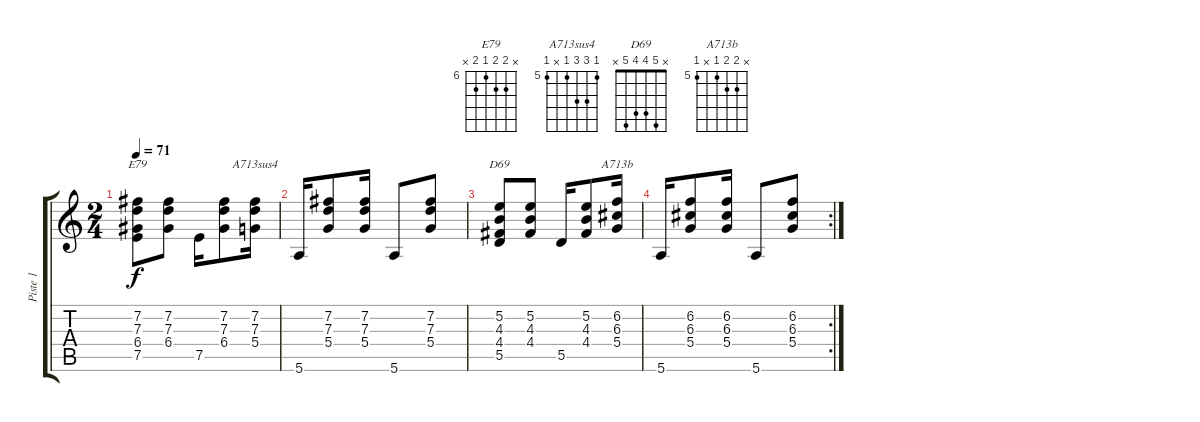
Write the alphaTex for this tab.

\track ("Piste 1" "Piste 1") {instrument acousticguitarnylon}
\staff {score tabs}
\tuning (E4 B3 G3 D3 A2 E2) {hide}
\chord ("E79" x 7 7 6 7 x) {firstfret 6}
\chord ("A713sus4" 5 7 7 5 x 5) {firstfret 5}
\chord ("D69" x 5 4 4 5 x)
\chord ("A713b" x 6 6 5 x 5) {firstfret 5}
\ts (2 4)
\tempo 71
\clef g2
\ks c
(7.2 7.3 6.4 7.5).8{ch "E79" dy f} (7.2 7.3 6.4).8 7.5.16 (7.2 7.3 6.4).8 (7.2 7.3 5.4).16{ch "A713sus4"} |
5.6.16 (7.2 7.3 5.4).8 (7.2 7.3 5.4).16 5.6.8 (7.2 7.3 5.4).8 |
(5.2 4.3 4.4 5.5).8{ch "D69"} (5.2 4.3 4.4).8 5.5.16 (5.2 4.3 4.4).8 (6.2 6.3 5.4).16{ch "A713b"} |
\rc 2
5.6.16 (6.2 6.3 5.4).8 (6.2 6.3 5.4).16 5.6.8 (6.2 6.3 5.4).8
